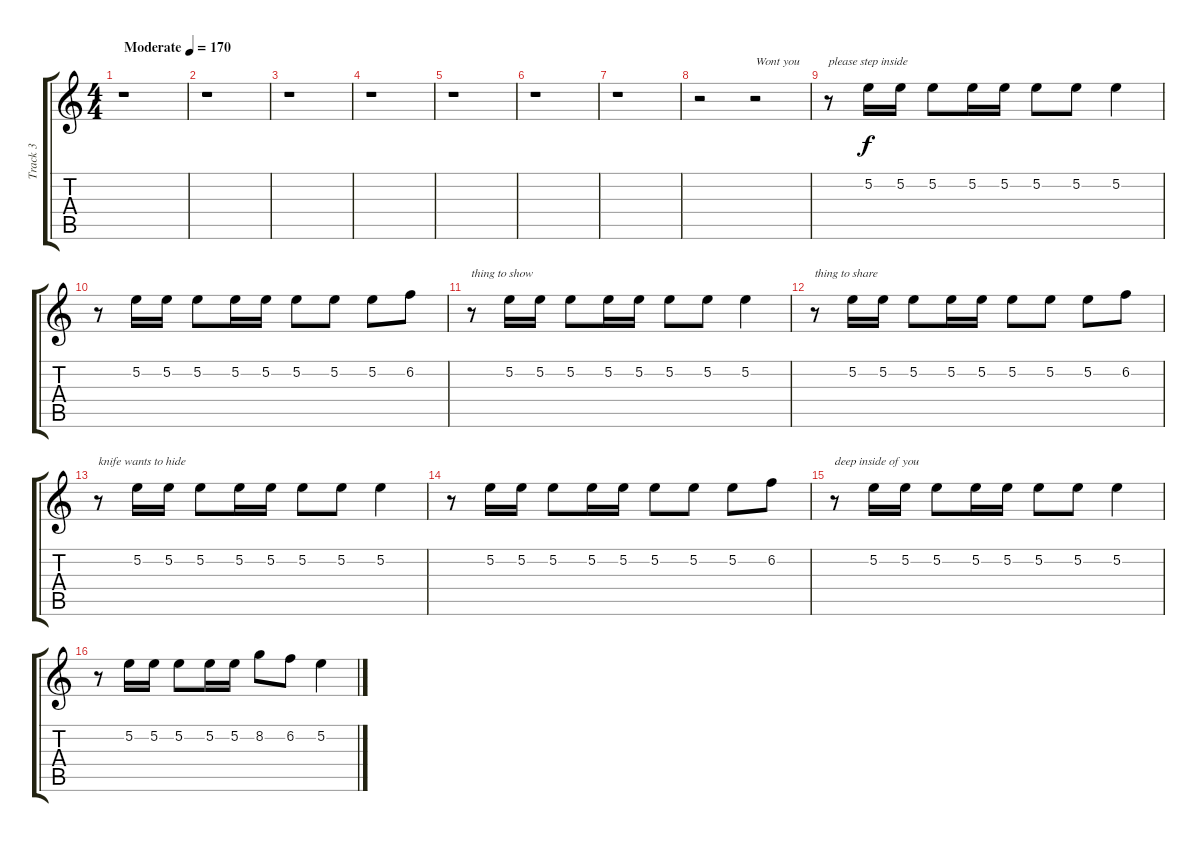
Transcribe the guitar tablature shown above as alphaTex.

\track ("Track 3" "Track 3") {instrument electricguitarjazz}
\staff {score tabs}
\tuning (E4 B3 G3 D3 A2 E2) {hide}
\ts (4 4)
\tempo (170 "Moderate")
\clef g2
\ks c
r.1{dy f instrument electricguitarjazz} |
r.1 |
r.1 |
r.1 |
r.1 |
r.1 |
r.1 |
r.2 r.2{txt "Wont you"} |
r.8{txt "please step inside"} 5.2.16 5.2.16 5.2.8 5.2.16 5.2.16 5.2.8 5.2.8 5.2.4 |
r.8 5.2.16 5.2.16 5.2.8 5.2.16 5.2.16 5.2.8 5.2.8 5.2.8 6.2.8 |
r.8{txt "thing to show"} 5.2.16 5.2.16 5.2.8 5.2.16 5.2.16 5.2.8 5.2.8 5.2.4 |
r.8{txt "thing to share"} 5.2.16 5.2.16 5.2.8 5.2.16 5.2.16 5.2.8 5.2.8 5.2.8 6.2.8 |
r.8{txt "knife wants to hide"} 5.2.16 5.2.16 5.2.8 5.2.16 5.2.16 5.2.8 5.2.8 5.2.4 |
r.8 5.2.16 5.2.16 5.2.8 5.2.16 5.2.16 5.2.8 5.2.8 5.2.8 6.2.8 |
r.8{txt "deep inside of you"} 5.2.16 5.2.16 5.2.8 5.2.16 5.2.16 5.2.8 5.2.8 5.2.4 |
r.8 5.2.16 5.2.16 5.2.8 5.2.16 5.2.16 8.2.8 6.2.8 5.2.4
